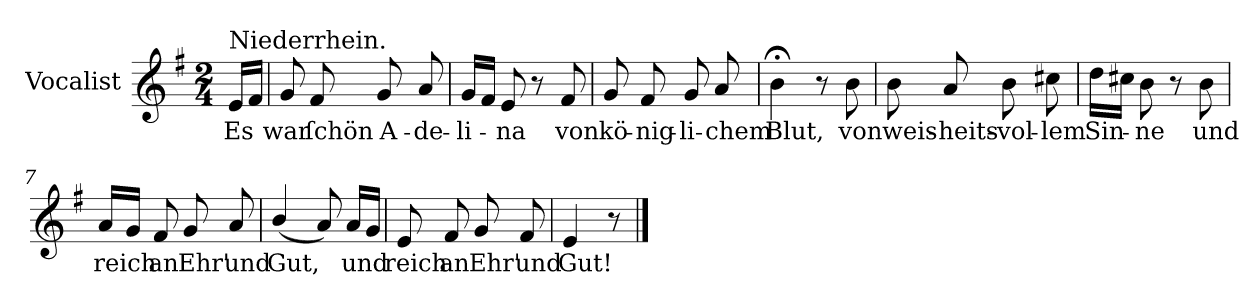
**kern	**text
*part1	*part1
*staff1	*staff1
*I"Vocalist	*
*k[f#]	*
*e:	*
*M2/4	*
=	=
!LO:TX:a:t=Niederrhein.	!
16eLL	Es
16f#JJ	.
=1	=1
8g	war
8f#	ſchön
8g	A-
8a	-de-
=2	=2
16gLL	-li-
16f#JJ	.
8e	-na
8r	.
8f#	von
=3	=3
8g	kö-
8f#	-nig-
8g	-li-
8a	-chem
=4	=4
4b;<	Blut,
8r	.
8b	von
=5	=5
8b	weis-
8a	-heits-
8b	-vol-
8cc#X	-lem
=6	=6
16ddLL	Sin-
16cc#XJJ	.
8b	-ne
8r	.
8b	und
=7	=7
16aLL	reich
16gJJ	.
8f#	an
8g	Ehr'
8a	und
=8	=8
(4b/	Gut,
8a)	.
16aLL	und
16gJJ	.
=9	=9
8e	reich
8f#	an
8g	Ehr'
8f#	und
=10	=10
4e	Gut!
8r	.
==	==
*-	*-
